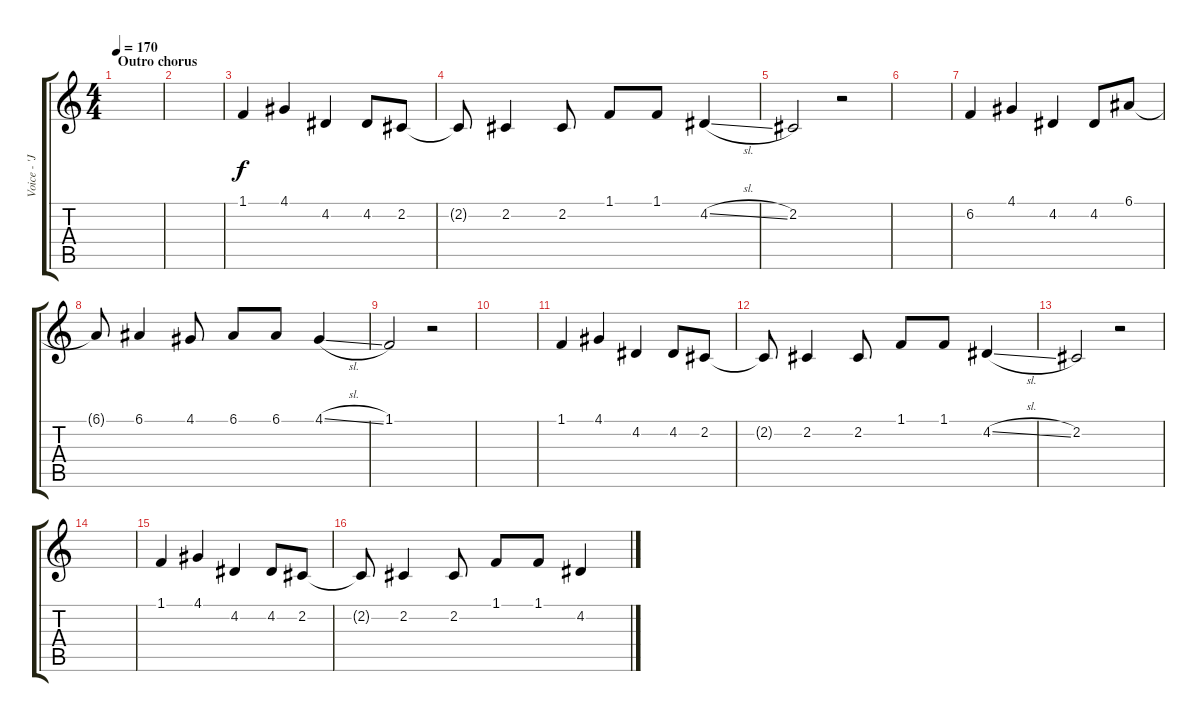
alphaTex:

\track ("Voice - 'Julo!" "Voice - 'J") {instrument choiraahs}
\staff {score tabs}
\tuning (E4 B3 G3 D3 A2 E2) {hide}
\ts (4 4)
\section ("" "Outro chorus")
\tempo 170
\clef g2
\ks c
|
|
1.1.4 4.1.4 4.2.4 4.2.8 2.2.8 |
2.2{t}.8 2.2.4 2.2.8 1.1.8 1.1.8 4.2{sl}.4 |
2.2.2 r.2 |
|
6.2.4 4.1.4 4.2.4 4.2.8 6.1.8 |
6.1{t}.8 6.1.4 4.1.8 6.1.8 6.1.8 4.1{sl}.4 |
1.1.2 r.2 |
|
1.1.4 4.1.4 4.2.4 4.2.8 2.2.8 |
2.2{t}.8 2.2.4 2.2.8 1.1.8 1.1.8 4.2{sl}.4 |
2.2.2 r.2 |
|
1.1.4 4.1.4 4.2.4 4.2.8 2.2.8 |
2.2{t}.8 2.2.4 2.2.8 1.1.8 1.1.8 4.2{sl}.4
